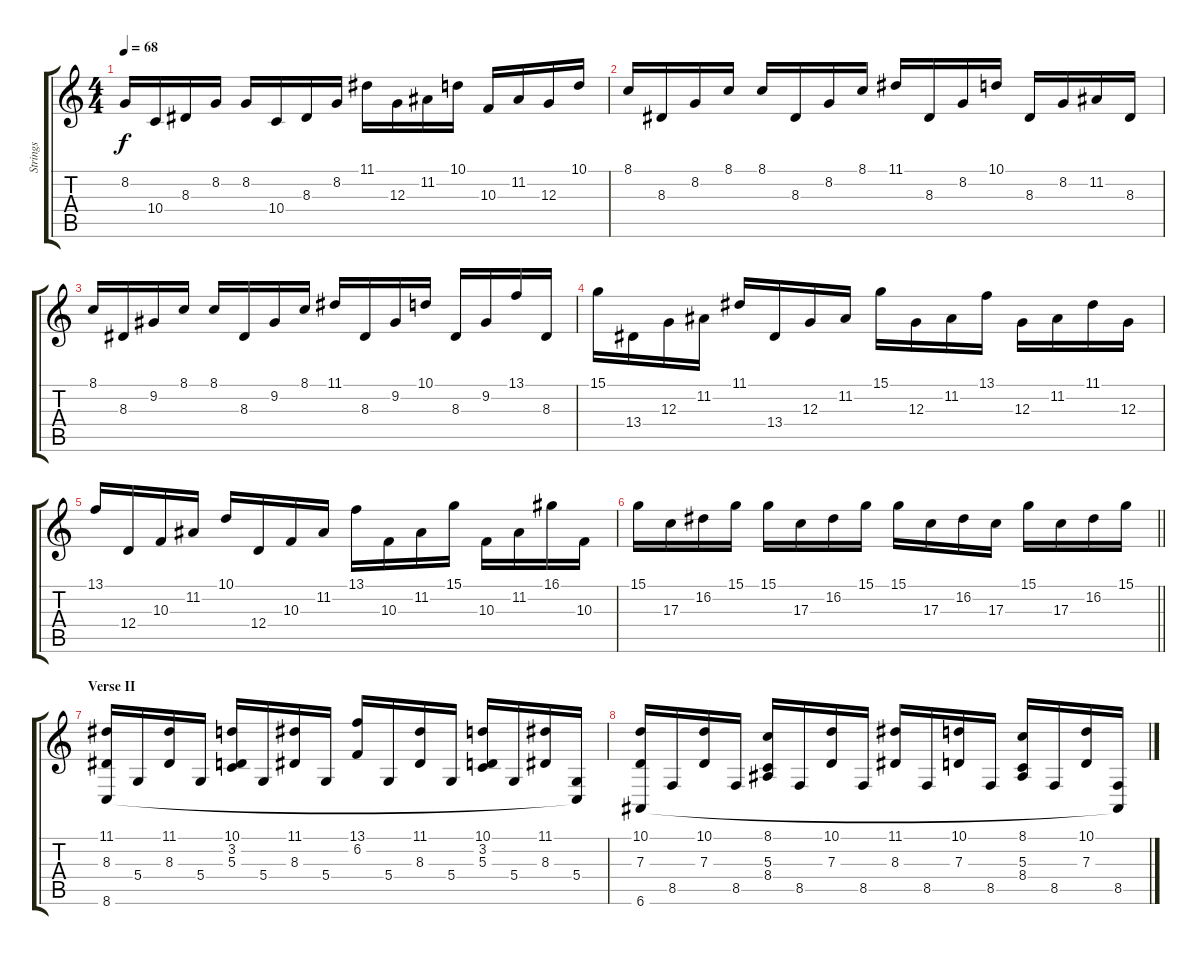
\track ("Strings" "Strings") {instrument tremolostrings}
\staff {score tabs}
\tuning (E4 B3 G3 D3 A2 E2) {hide}
\ts (4 4)
\tempo 68
\clef g2
\ks c
8.2.16{dy f} 10.4.16 8.3.16 8.2.16 8.2.16 10.4.16 8.3.16 8.2.16 11.1.16 12.3.16 11.2.16 10.1.16 10.3.16 11.2.16 12.3.16 10.1.16 |
8.1.16 8.3.16 8.2.16 8.1.16 8.1.16 8.3.16 8.2.16 8.1.16 11.1.16 8.3.16 8.2.16 10.1.16 8.3.16 8.2.16 11.2.16 8.3.16 |
8.1.16 8.3.16 9.2.16 8.1.16 8.1.16 8.3.16 9.2.16 8.1.16 11.1.16 8.3.16 9.2.16 10.1.16 8.3.16 9.2.16 13.1.16 8.3.16 |
15.1.16 13.4.16 12.3.16 11.2.16 11.1.16 13.4.16 12.3.16 11.2.16 15.1.16 12.3.16 11.2.16 13.1.16 12.3.16 11.2.16 11.1.16 12.3.16 |
13.1.16 12.4.16 10.3.16 11.2.16 10.1.16 12.4.16 10.3.16 11.2.16 13.1.16 10.3.16 11.2.16 15.1.16 10.3.16 11.2.16 16.1.16 10.3.16 |
\barLineRight lightlight
15.1.16 17.3.16 16.2.16 15.1.16 15.1.16 17.3.16 16.2.16 15.1.16 15.1.16 17.3.16 16.2.16 17.3.16 15.1.16 17.3.16 16.2.16 15.1.16 |
\section ("" "Verse II")
(11.1 8.3 8.6).16 5.4.16 (11.1 8.3).16 5.4.16 (10.1 3.2 5.3).16 5.4.16 (11.1 8.3).16 5.4.16 (13.1 6.2).16 5.4.16 (11.1 8.3).16 5.4.16 (10.1 3.2 5.3).16 5.4.16 (11.1 8.3).16 (5.4 8.6{t}).16 |
(10.1 7.3 6.6).16 8.5.16 (10.1 7.3).16 8.5.16 (8.1 5.3 8.4).16 8.5.16 (10.1 7.3).16 8.5.16 (11.1 8.3).16 8.5.16 (10.1 7.3).16 8.5.16 (8.1 5.3 8.4).16 8.5.16 (10.1 7.3).16 (8.5 6.6{t}).16
